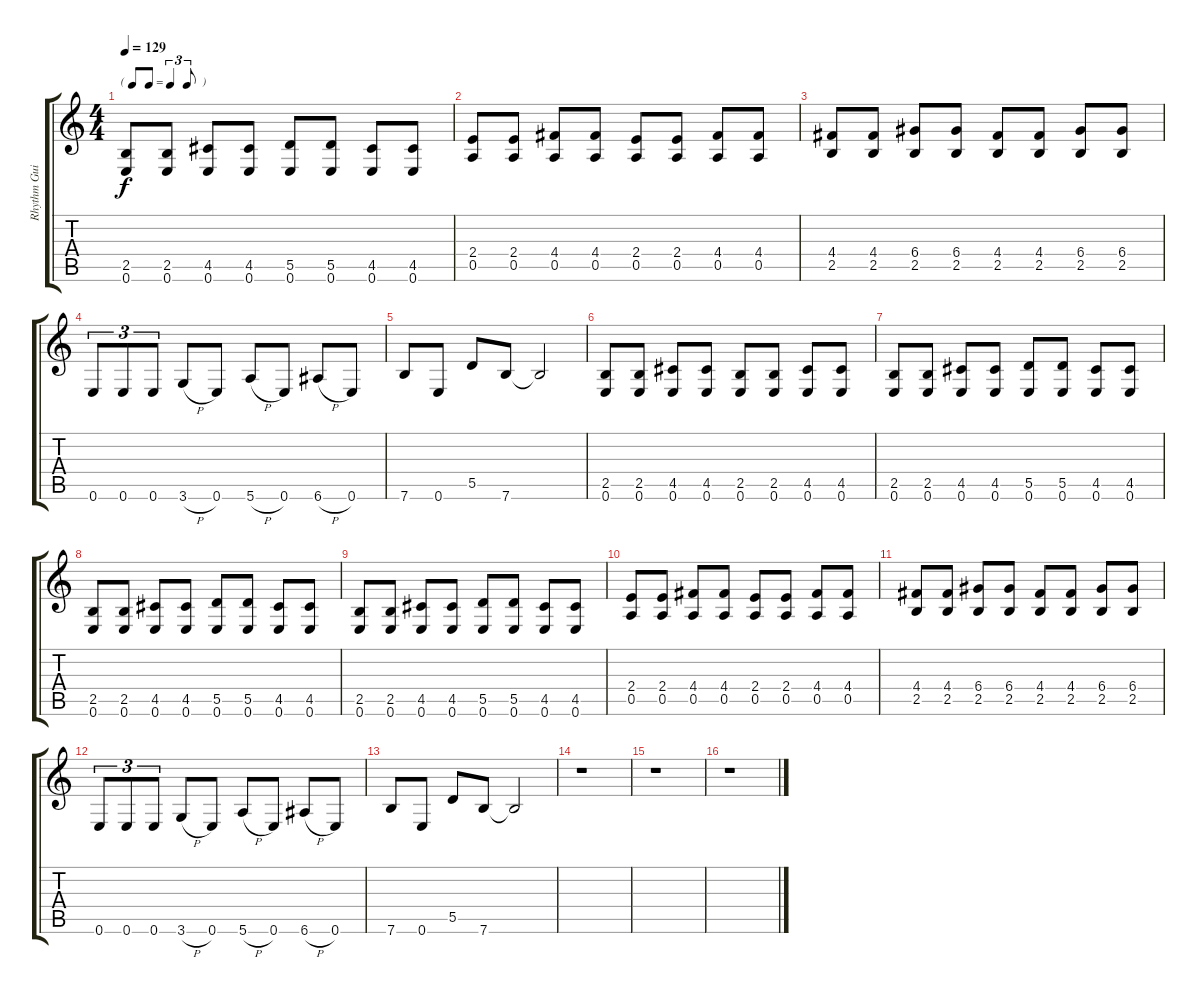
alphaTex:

\track ("Rhythm Guitar" "Rhythm Gui") {instrument distortionguitar}
\staff {score tabs}
\tuning (E4 B3 G3 D3 A2 E2) {hide}
\ts (4 4)
\tf triplet8th
\tempo 129
\clef g2
\ks c
(2.5 0.6).8{dy f} (2.5 0.6).8 (4.5 0.6).8 (4.5 0.6).8 (5.5 0.6).8 (5.5 0.6).8 (4.5 0.6).8 (4.5 0.6).8 |
(2.4 0.5).8 (2.4 0.5).8 (4.4 0.5).8 (4.4 0.5).8 (2.4 0.5).8 (2.4 0.5).8 (4.4 0.5).8 (4.4 0.5).8 |
(4.4 2.5).8 (4.4 2.5).8 (6.4 2.5).8 (6.4 2.5).8 (4.4 2.5).8 (4.4 2.5).8 (6.4 2.5).8 (6.4 2.5).8 |
0.6.8{tu (3 2)} 0.6.8{tu (3 2)} 0.6.8{tu (3 2)} 3.6{h}.8 0.6.8 5.6{h}.8 0.6.8 6.6{h}.8 0.6.8 |
7.6.8 0.6.8 5.5.8 7.6.8 7.6{t}.2 |
(2.5 0.6).8 (2.5 0.6).8 (4.5 0.6).8 (4.5 0.6).8 (2.5 0.6).8 (2.5 0.6).8 (4.5 0.6).8 (4.5 0.6).8 |
(2.5 0.6).8 (2.5 0.6).8 (4.5 0.6).8 (4.5 0.6).8 (5.5 0.6).8 (5.5 0.6).8 (4.5 0.6).8 (4.5 0.6).8 |
(2.5 0.6).8 (2.5 0.6).8 (4.5 0.6).8 (4.5 0.6).8 (5.5 0.6).8 (5.5 0.6).8 (4.5 0.6).8 (4.5 0.6).8 |
(2.5 0.6).8 (2.5 0.6).8 (4.5 0.6).8 (4.5 0.6).8 (5.5 0.6).8 (5.5 0.6).8 (4.5 0.6).8 (4.5 0.6).8 |
(2.4 0.5).8 (2.4 0.5).8 (4.4 0.5).8 (4.4 0.5).8 (2.4 0.5).8 (2.4 0.5).8 (4.4 0.5).8 (4.4 0.5).8 |
(4.4 2.5).8 (4.4 2.5).8 (6.4 2.5).8 (6.4 2.5).8 (4.4 2.5).8 (4.4 2.5).8 (6.4 2.5).8 (6.4 2.5).8 |
0.6.8{tu (3 2)} 0.6.8{tu (3 2)} 0.6.8{tu (3 2)} 3.6{h}.8 0.6.8 5.6{h}.8 0.6.8 6.6{h}.8 0.6.8 |
7.6.8 0.6.8 5.5.8 7.6.8 7.6{t}.2 |
r.1 |
r.1 |
r.1
